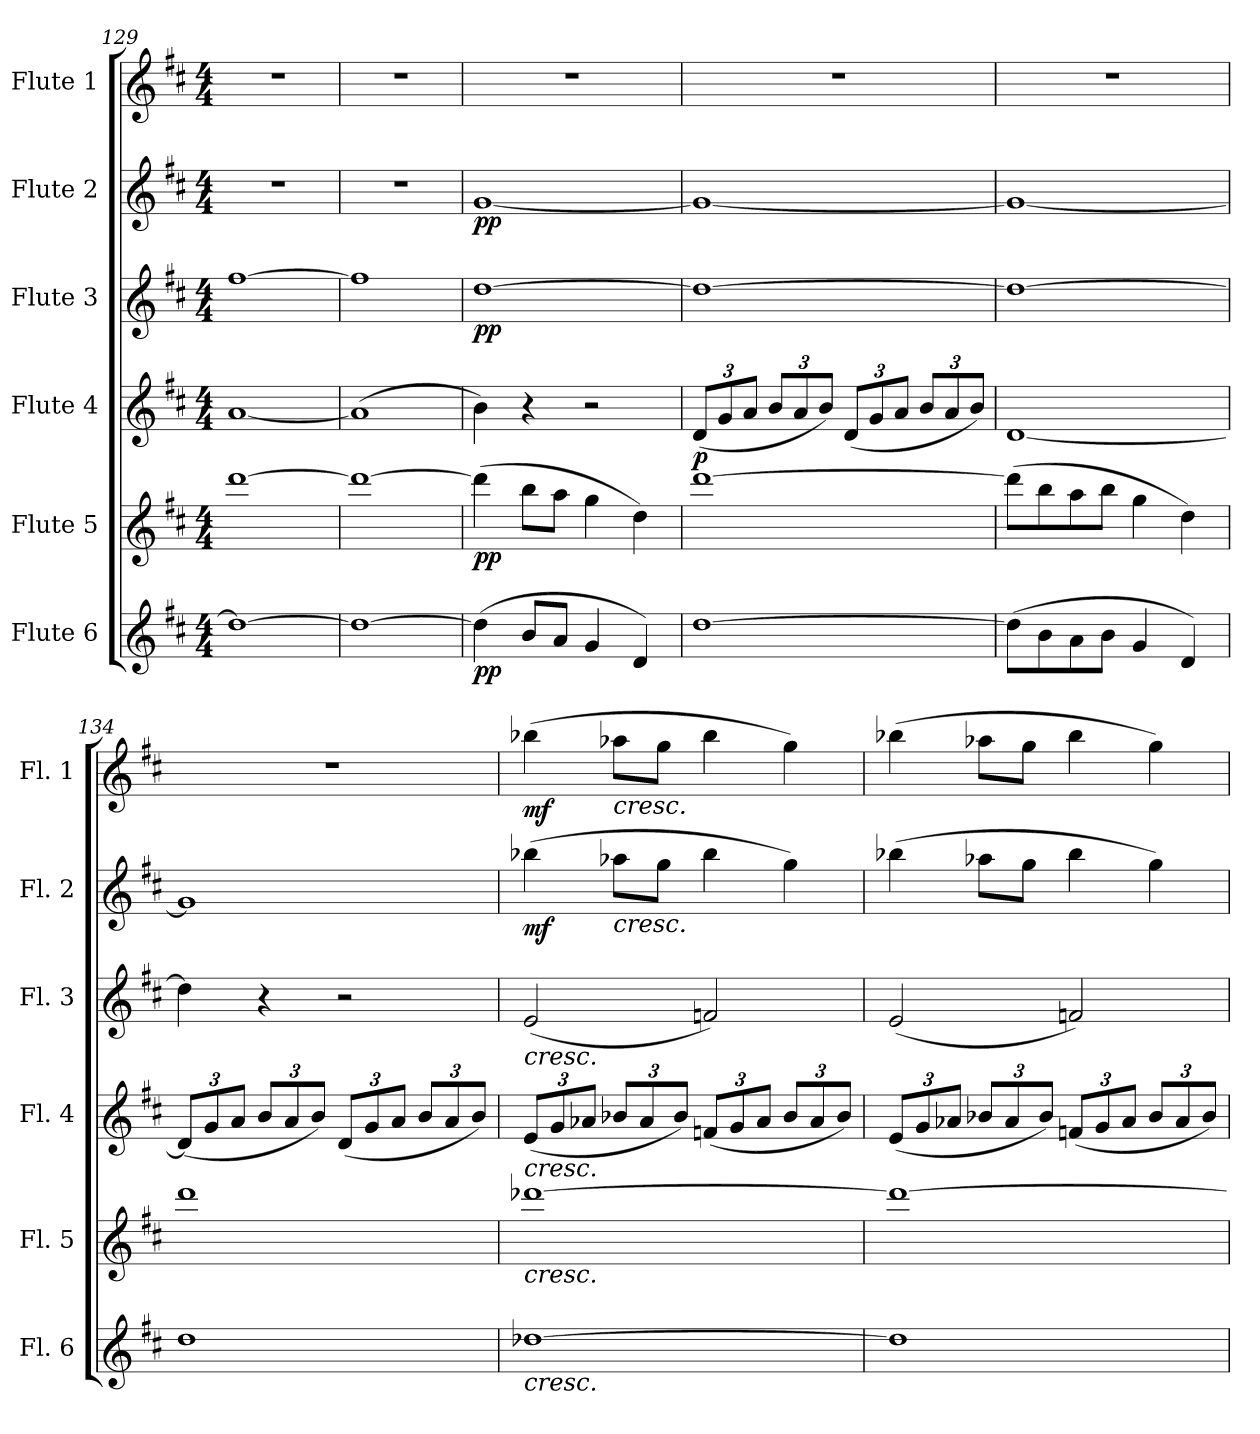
**kern	**dynam	**kern	**dynam	**kern	**dynam	**kern	**dynam	**kern	**dynam	**kern	**dynam
*part6	*part6	*part5	*part5	*part4	*part4	*part3	*part3	*part2	*part2	*part1	*part1
*staff6	*staff6	*staff5	*staff5	*staff4	*staff4	*staff3	*staff3	*staff2	*staff2	*staff1	*staff1
*I"Flute 6	*	*I"Flute 5	*	*I"Flute 4	*	*I"Flute 3	*	*I"Flute 2	*	*I"Flute 1	*
*I'Fl. 6	*	*I'Fl. 5	*	*I'Fl. 4	*	*I'Fl. 3	*	*I'Fl. 2	*	*I'Fl. 1	*
*clefG2	*	*clefG2	*	*clefG2	*	*clefG2	*	*clefG2	*	*clefG2	*
*k[f#c#]	*	*k[f#c#]	*	*k[f#c#]	*	*k[f#c#]	*	*k[f#c#]	*	*k[f#c#]	*
*M4/4	*	*M4/4	*	*M4/4	*	*M4/4	*	*M4/4	*	*M4/4	*
=129	=129	=129	=129	=129	=129	=129	=129	=129	=129	=129	=129
1dd_	.	[1ddd	.	[1a	.	[1ff#	.	1r	.	1r	.
=130	=130	=130	=130	=130	=130	=130	=130	=130	=130	=130	=130
1dd_	.	1ddd_	.	(>1a]	.	1ff#]	.	1r	.	1r	.
=131	=131	=131	=131	=131	=131	=131	=131	=131	=131	=131	=131
!	!LO:DY:b	!	!LO:DY:b	!	!	!	!LO:DY:b	!	!LO:DY:b	!	!
(>4dd\]	pp	(>4ddd\]	pp	4b\)	.	[1dd	pp	[1g	pp	1r	.
8b/L	.	8bb\L	.	4r	.	.	.	.	.	.	.
8a/J	.	8aa\J	.	.	.	.	.	.	.	.	.
4g/	.	4gg\	.	2r	.	.	.	.	.	.	.
4d/)	.	4dd\)	.	.	.	.	.	.	.	.	.
=132	=132	=132	=132	=132	=132	=132	=132	=132	=132	=132	=132
*	*	*	*	*Xbrackettup	*	*	*	*	*	*	*
!	!	!	!	!	!LO:DY:b	!	!	!	!	!	!
[1dd	.	[1ddd	.	(<12d/L	p	1dd_	.	1g_	.	1r	.
.	.	.	.	12g/	.	.	.	.	.	.	.
.	.	.	.	12a/J	.	.	.	.	.	.	.
.	.	.	.	12b/L	.	.	.	.	.	.	.
.	.	.	.	12a/	.	.	.	.	.	.	.
.	.	.	.	12b/J)	.	.	.	.	.	.	.
.	.	.	.	(<12d/L	.	.	.	.	.	.	.
.	.	.	.	12g/	.	.	.	.	.	.	.
.	.	.	.	12a/J	.	.	.	.	.	.	.
.	.	.	.	12b/L	.	.	.	.	.	.	.
.	.	.	.	12a/	.	.	.	.	.	.	.
.	.	.	.	12b/J)	.	.	.	.	.	.	.
=133	=133	=133	=133	=133	=133	=133	=133	=133	=133	=133	=133
(>8dd\L]	.	(>8ddd\L]	.	[1d	.	1dd_	.	1g_	.	1r	.
8b\	.	8bb\	.	.	.	.	.	.	.	.	.
8a\	.	8aa\	.	.	.	.	.	.	.	.	.
8b\J	.	8bb\J	.	.	.	.	.	.	.	.	.
4g/	.	4gg\	.	.	.	.	.	.	.	.	.
4d/)	.	4dd\)	.	.	.	.	.	.	.	.	.
!!LO:PB:g=z
=134	=134	=134	=134	=134	=134	=134	=134	=134	=134	=134	=134
1dd	.	1ddd	.	(<12d/L]	.	4dd\]	.	1g]	.	1r	.
.	.	.	.	12g/	.	.	.	.	.	.	.
.	.	.	.	12a/J	.	.	.	.	.	.	.
.	.	.	.	12b/L	.	4r	.	.	.	.	.
.	.	.	.	12a/	.	.	.	.	.	.	.
.	.	.	.	12b/J)	.	.	.	.	.	.	.
.	.	.	.	(<12d/L	.	2r	.	.	.	.	.
.	.	.	.	12g/	.	.	.	.	.	.	.
.	.	.	.	12a/J	.	.	.	.	.	.	.
.	.	.	.	12b/L	.	.	.	.	.	.	.
.	.	.	.	12a/	.	.	.	.	.	.	.
.	.	.	.	12b/J)	.	.	.	.	.	.	.
=135	=135	=135	=135	=135	=135	=135	=135	=135	=135	=135	=135
!	!	!	!	!	!	!LO:TX:b:i:t=cresc.	!	!	!	!	!
!	!	!	!	!LO:TX:b:i:t=cresc.	!	!	!	!	!	!	!
!	!	!LO:TX:b:i:t=cresc.	!	!	!	!	!	!	!	!	!
!LO:TX:b:i:t=cresc.	!	!	!	!	!	!	!	!	!	!	!
!	!	!	!	!	!	!	!	!	!LO:DY:b	!	!LO:DY:b
[1dd-X	.	[1ddd-X	.	(<12e/L	.	(<2e/	.	(>4bb-X\	mf	(>4bb-X\	mf
.	.	.	.	12g/	.	.	.	.	.	.	.
.	.	.	.	12a-X/J	.	.	.	.	.	.	.
!	!	!	!	!	!	!	!	!	!	!LO:TX:b:i:t=cresc.	!
!	!	!	!	!	!	!	!	!LO:TX:b:i:t=cresc.	!	!	!
.	.	.	.	12b-X/L	.	.	.	8aa-X\L	.	8aa-X\L	.
.	.	.	.	12a-/	.	.	.	.	.	.	.
.	.	.	.	.	.	.	.	8gg\J	.	8gg\J	.
.	.	.	.	12b-/J)	.	.	.	.	.	.	.
.	.	.	.	(<12fn/L	.	2fn/)	.	4bb-\	.	4bb-\	.
.	.	.	.	12g/	.	.	.	.	.	.	.
.	.	.	.	12a-/J	.	.	.	.	.	.	.
.	.	.	.	12b-/L	.	.	.	4gg\)	.	4gg\)	.
.	.	.	.	12a-/	.	.	.	.	.	.	.
.	.	.	.	12b-/J)	.	.	.	.	.	.	.
=136	=136	=136	=136	=136	=136	=136	=136	=136	=136	=136	=136
1dd-]	.	1ddd-_	.	(<12e/L	.	(<2e/	.	(>4bb-X\	.	(>4bb-X\	.
.	.	.	.	12g/	.	.	.	.	.	.	.
.	.	.	.	12a-X/J	.	.	.	.	.	.	.
.	.	.	.	12b-X/L	.	.	.	8aa-X\L	.	8aa-X\L	.
.	.	.	.	12a-/	.	.	.	.	.	.	.
.	.	.	.	.	.	.	.	8gg\J	.	8gg\J	.
.	.	.	.	12b-/J)	.	.	.	.	.	.	.
.	.	.	.	(<12fn/L	.	2fn/)	.	4bb-\	.	4bb-\	.
.	.	.	.	12g/	.	.	.	.	.	.	.
.	.	.	.	12a-/J	.	.	.	.	.	.	.
.	.	.	.	12b-/L	.	.	.	4gg\)	.	4gg\)	.
.	.	.	.	12a-/	.	.	.	.	.	.	.
.	.	.	.	12b-/J)	.	.	.	.	.	.	.
=	=	=	=	=	=	=	=	=	=	=	=
*-	*-	*-	*-	*-	*-	*-	*-	*-	*-	*-	*-
